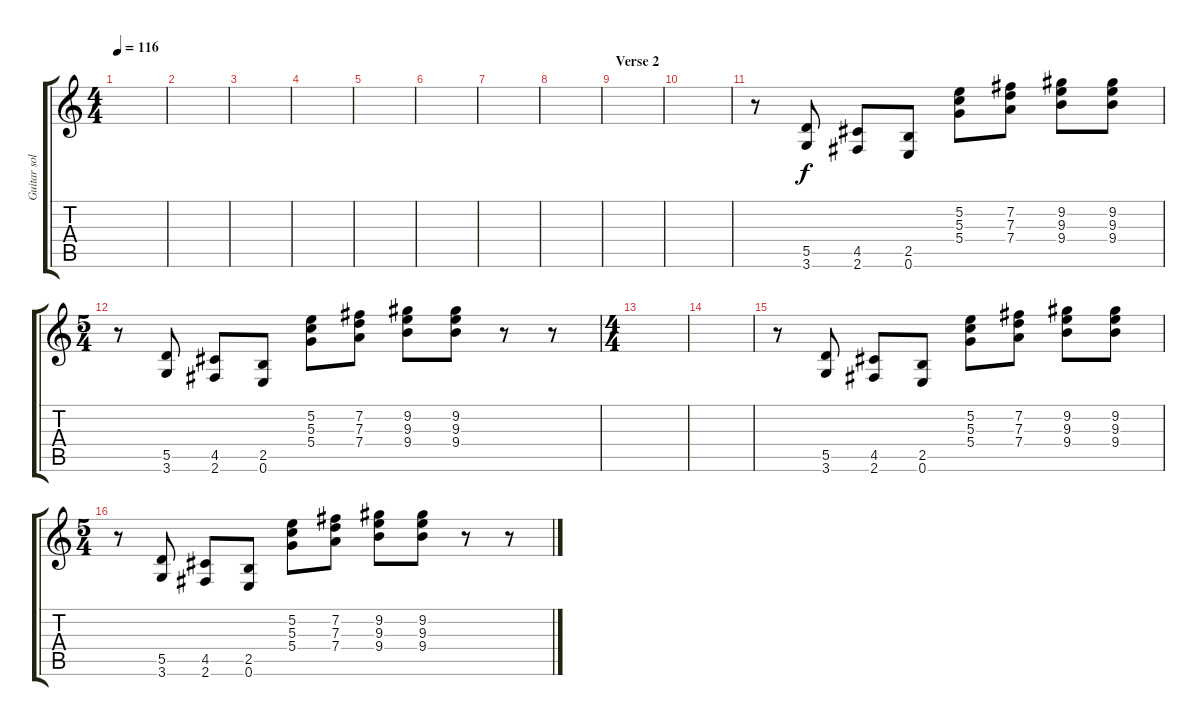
\track ("Guitar solo + overbud" "Guitar sol") {instrument distortionguitar}
\staff {score tabs}
\tuning (E4 B3 G3 D3 A2 E2) {hide}
\ts (4 4)
\tempo 116
\clef g2
\ks c
|
|
|
|
|
|
|
|
\section ("" "Verse 2")
|
|
r.8 (5.5 3.6).8 (4.5 2.6).8 (2.5 0.6).8 (5.2 5.3 5.4).8 (7.2 7.3 7.4).8 (9.2 9.3 9.4).8 (9.2 9.3 9.4).8 |
\ts (5 4)
r.8 (5.5 3.6).8 (4.5 2.6).8 (2.5 0.6).8 (5.2 5.3 5.4).8 (7.2 7.3 7.4).8 (9.2 9.3 9.4).8 (9.2 9.3 9.4).8 r.8 r.8 |
\ts (4 4)
|
|
r.8 (5.5 3.6).8 (4.5 2.6).8 (2.5 0.6).8 (5.2 5.3 5.4).8 (7.2 7.3 7.4).8 (9.2 9.3 9.4).8 (9.2 9.3 9.4).8 |
\ts (5 4)
r.8 (5.5 3.6).8 (4.5 2.6).8 (2.5 0.6).8 (5.2 5.3 5.4).8 (7.2 7.3 7.4).8 (9.2 9.3 9.4).8 (9.2 9.3 9.4).8 r.8 r.8
